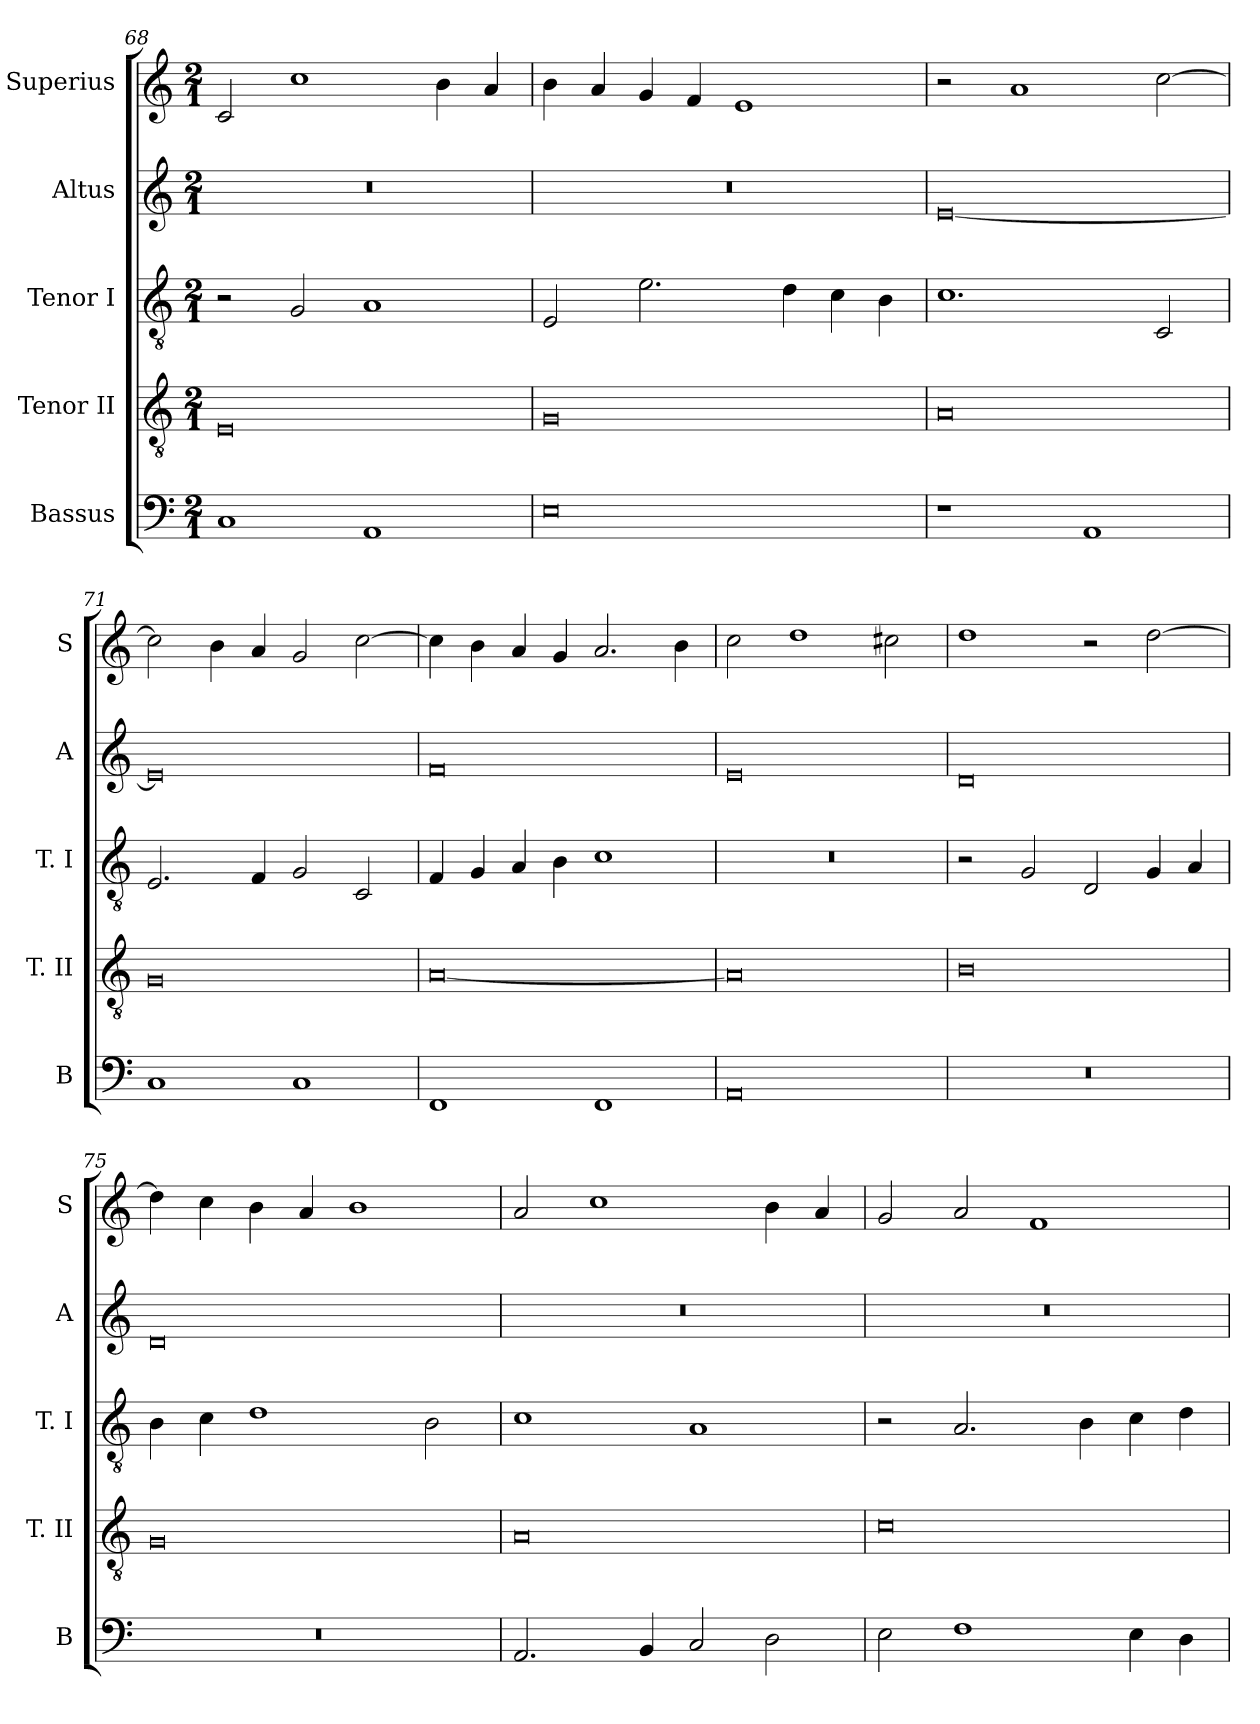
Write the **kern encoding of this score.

**kern	**kern	**kern	**kern	**kern
*part5	*part4	*part3	*part2	*part1
*staff5	*staff4	*staff3	*staff2	*staff1
*I"Bassus	*I"Tenor II	*I"Tenor I	*I"Altus	*I"Superius
*I'B	*I'T. II	*I'T. I	*I'A	*I'S
*clefF4	*clefGv2	*clefGv2	*clefG2	*clefG2
*k[]	*k[]	*k[]	*k[]	*k[]
*C:	*C:	*C:	*C:	*C:
*M2/1	*M2/1	*M2/1	*M2/1	*M2/1
=68	=68	=68	=68	=68
1C	0E	2r	0r	2c
.	.	2G	.	1cc
1AA	.	1A	.	.
.	.	.	.	4b
.	.	.	.	4a
=69	=69	=69	=69	=69
0E	0G	2E	0r	4b
.	.	.	.	4a
.	.	2.e	.	4g
.	.	.	.	4f
.	.	.	.	1e
.	.	4d	.	.
.	.	4c	.	.
.	.	4B	.	.
=70	=70	=70	=70	=70
1r	0A	1.c	[0e	2r
.	.	.	.	1a
1AA	.	.	.	.
.	.	2C	.	[2cc
=71	=71	=71	=71	=71
1C	0G	2.E	0e]	2cc]
.	.	.	.	4b
.	.	4F	.	4a
1C	.	2G	.	2g
.	.	2C	.	[2cc
=72	=72	=72	=72	=72
1FF	[0A	4F	0f	4cc]
.	.	4G	.	4b
.	.	4A	.	4a
.	.	4B	.	4g
1FF	.	1c	.	2.a
.	.	.	.	4b
=73	=73	=73	=73	=73
0AA	0A]	0r	0e	2cc
.	.	.	.	1dd
.	.	.	.	2cc#X
=74	=74	=74	=74	=74
0r	0B	2r	0d	1dd
.	.	2G	.	.
.	.	2D	.	2r
.	.	4G	.	[2dd
.	.	4A	.	.
=75	=75	=75	=75	=75
0r	0G	4B	0d	4dd]
.	.	4c	.	4cc
.	.	1d	.	4b
.	.	.	.	4a
.	.	.	.	1b
.	.	2B	.	.
=76	=76	=76	=76	=76
2.AA	0A	1c	0r	2a
.	.	.	.	1cc
4BB	.	.	.	.
2C	.	1A	.	.
2D	.	.	.	4b
.	.	.	.	4a
=77	=77	=77	=77	=77
2E	0c	2r	0r	2g
1F	.	2.A	.	2a
.	.	.	.	1f
.	.	4B	.	.
4E	.	4c	.	.
4D	.	4d	.	.
=	=	=	=	=
*-	*-	*-	*-	*-
